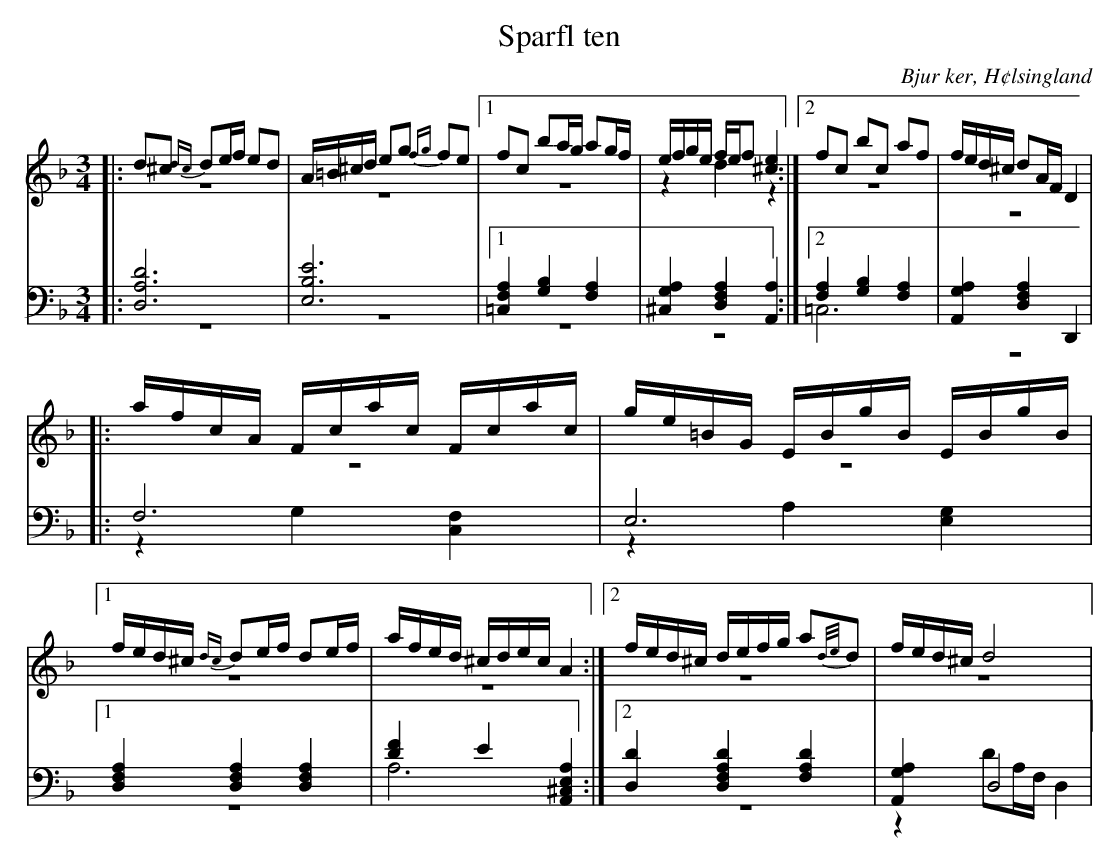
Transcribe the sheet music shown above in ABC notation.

X:1
T: Sparfl ten
O: Bjur ker, H¢lsingland
M: 3/4
L: 1/8
K: Dm
V:1
V:2 merge
V:3
V:4 merge
V:1
|:d^c {dc}de/f/ ed|A/=B/^c/d/ eg {fg}fe|1 fc ba/g/ ag/f/| e/f/g/e/ f/e/f [^c2e2]:|2 fc bc af|f/e/d/^c/ dA/F/ D2|
|:a/f/c/A/  F/c/a/c/ F/c/a/c/|g/e/=B/G/  E/B/g/B/  E/B/g/B/|1 f/e/d/^c/ {dc}de/f/ de/f/|a/f/e/d/ ^c/d/e/c/ A2:|2 f/e/d/^c/ d/e/f/g/ a{d/e/}d|f/e/d/^c/ d4|
V:2
|:z6|z6|1 z6|z2 d2 z2:|2 z6|z6|
|:z6|z6|1 z6|z6:|2 z6|z6|
V:3 clef=bass
|:[D,6A,6D6]|[E,6B,6E6]|1 [=C,2F,2A,2] [G,2B,2] [F,2A,2]|[^C,2G,2A,2] [D,2F,2A,2] [A,,2A,2]:|2 [F,2A,2] [G,2B,2] [F,2A,2]|[A,,2G,2A,2] [D,2F,2A,2] D,,2|
|:F,6|E,6|1 [D,2F,2A,2] [D,2F,2A,2] [D,2F,2A,2]|[D2F2] E2 [A,,2^C,2E,2A,2]:|2 [D,2D2] [D,2F,2A,2D2] [F,2A,2D2]|[A,,2G,2A,2] D,4|
V:4 clef=bass
|:z6|z6|1 z6|z6:|2 =C,6|z6|
|:z2 G,2 [C,2F,2]|z2 A,2 [E,2G,2]|1 z6|A,6:|2 z6|z2 DA,/F,/ D,2|
